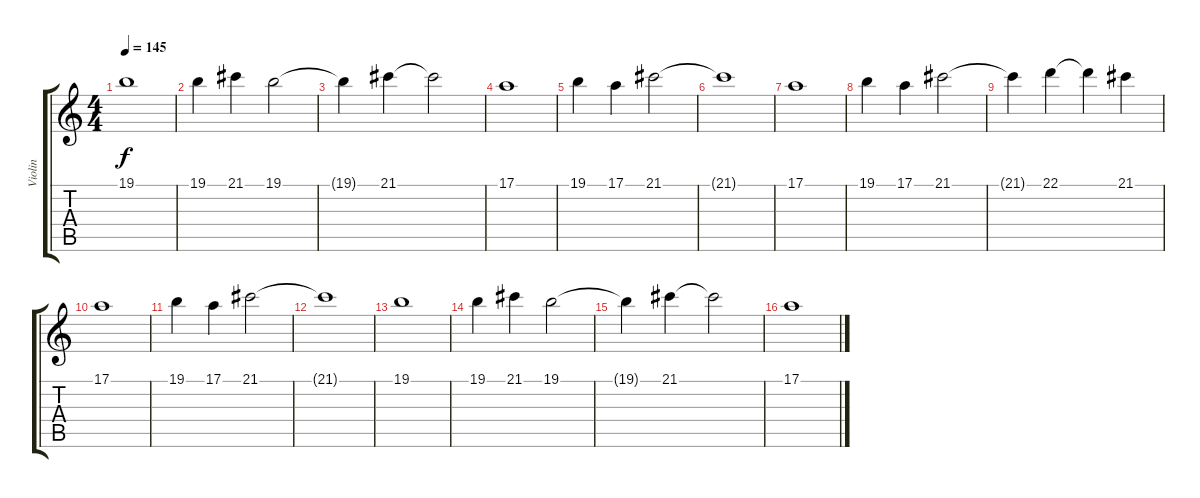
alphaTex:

\track ("Violin" "Violin") {instrument stringensemble1}
\staff {score tabs}
\tuning (E4 B3 G3 D3 A2 E2) {hide}
\ts (4 4)
\tempo 145
\clef g2
\ks c
19.1.1{dy f} |
19.1.4 21.1.4 19.1.2 |
19.1{t}.4 21.1.4 21.1{t}.2 |
17.1.1 |
19.1.4 17.1.4 21.1.2 |
21.1{t}.1 |
17.1.1 |
19.1.4 17.1.4 21.1.2 |
21.1{t}.4 22.1.4 22.1{t}.4 21.1.4 |
17.1.1 |
19.1.4 17.1.4 21.1.2 |
21.1{t}.1 |
19.1.1 |
19.1.4 21.1.4 19.1.2 |
19.1{t}.4 21.1.4 21.1{t}.2 |
17.1.1
